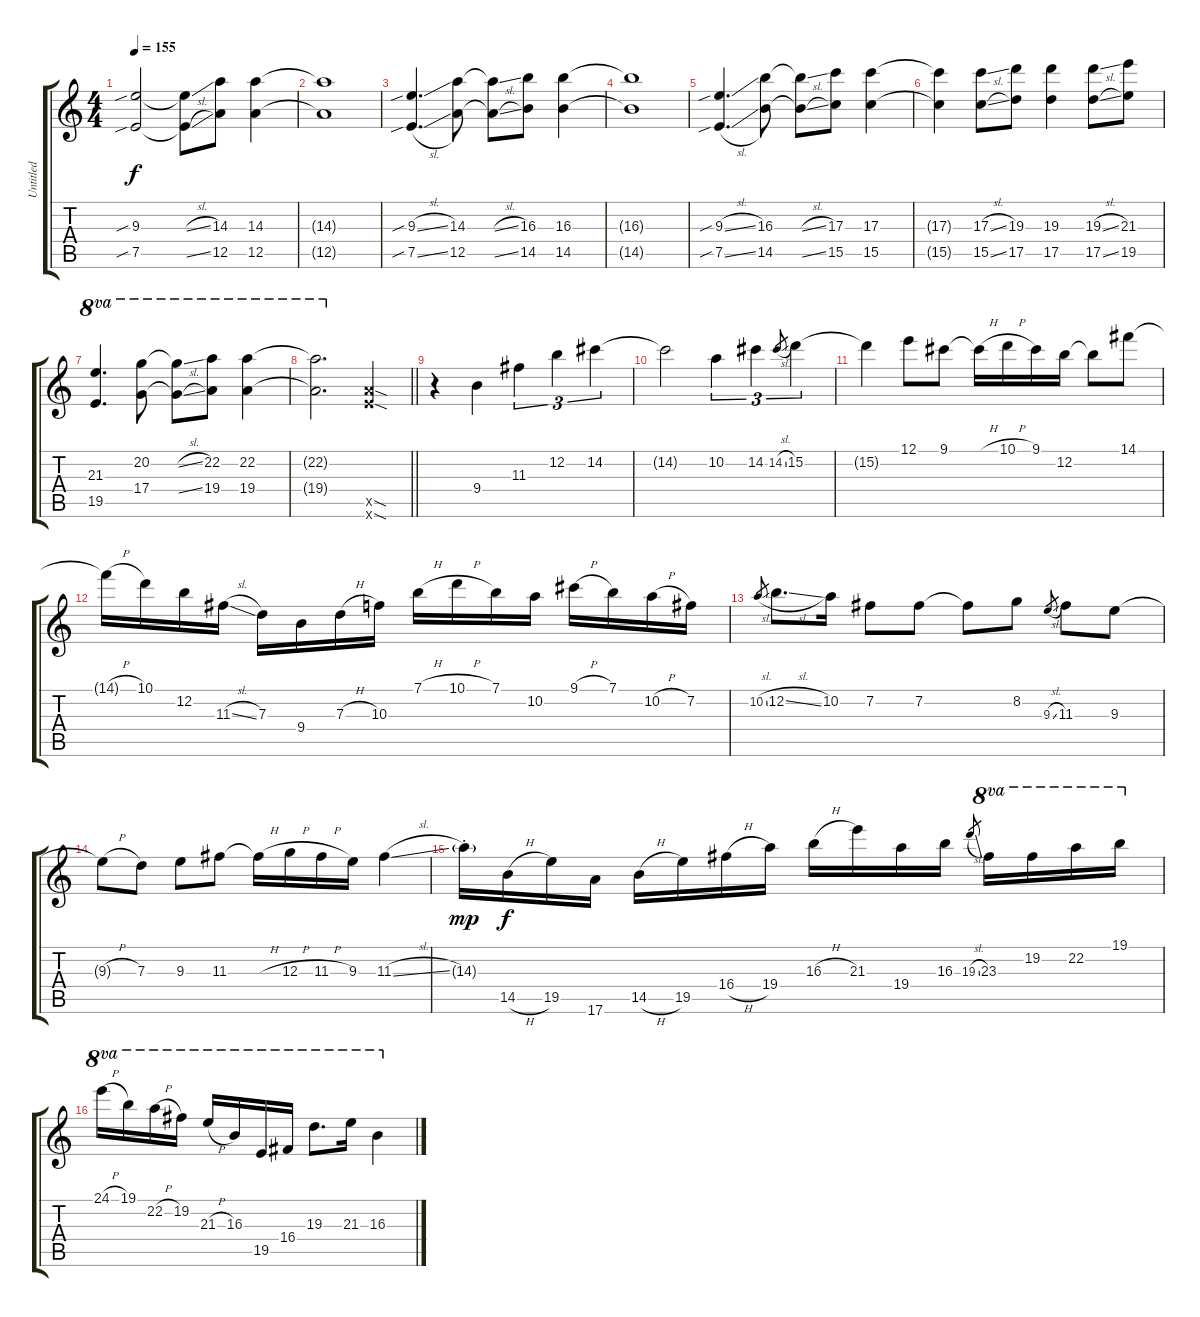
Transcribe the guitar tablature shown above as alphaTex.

\track ("Untitled" "Untitled") {instrument overdrivenguitar}
\staff {score tabs}
\tuning (E4 B3 G3 D3 A2 E2) {hide}
\ts (4 4)
\tempo 155
\clef g2
\ks c
(9.3{sib} 7.5{sib}).2{dy f instrument overdrivenguitar} (9.3{sl t} 7.5{sl t}).8 (14.3 12.5).8 (14.3 12.5).4 |
(14.3{t} 12.5{t}).1 |
(9.3{sib sl} 7.5{sib sl}).4{d} (14.3 12.5).8 (14.3{sl t} 12.5{sl t}).8 (16.3 14.5).8 (16.3 14.5).4 |
(16.3{t} 14.5{t}).1 |
(9.3{sib sl} 7.5{sib sl}).4{d} (16.3 14.5).8 (16.3{sl t} 14.5{sl t}).8 (17.3 15.5).8 (17.3 15.5).4 |
(17.3{t} 15.5{t}).4 (17.3{sl} 15.5{sl}).8 (19.3 17.5).8 (19.3 17.5).4 (19.3{sl} 17.5{sl}).8 (21.3 19.5).8 |
(21.3 19.5).4{d ot 8va} (20.2 17.4).8{ot 8va} (20.2{sl t} 17.4{sl t}).8{ot 8va} (22.2 19.4).8{ot 8va} (22.2 19.4).4{ot 8va} |
\barLineRight lightlight
(22.2{t} 19.4{t}).2{d ot 8va} (12.5{sod x} 12.6{sod x}).4 |
r.4 9.4.4 11.3.4{tu (3 2)} 12.2.4{tu (3 2)} 14.2.4{tu (3 2)} |
14.2{t}.2 10.2.4{tu (3 2)} 14.2.4{tu (3 2)} 14.2{sl}.8{gr} 15.2.4{tu (3 2)} |
15.2{t}.4 12.1.8 9.1.8 9.1{h t}.16 10.1{h}.16 9.1.16 12.2.16 12.2{t}.8 14.1.8 |
14.1{h t}.16 10.1.16 12.2.16 11.3{sl}.16 7.3.16 9.4.16 7.3{h}.16 10.3.16 7.1{h}.16 10.1{h}.16 7.1.16 10.2.16 9.1{h}.16 7.1.16 10.2{h}.16 7.2.16 |
10.2{sl}.8{gr} 12.2{sl}.8{d} 10.2.16 7.2.8 7.2.8 7.2{t}.8 8.2.8 9.3{sl}.8{gr} 11.3.8 9.3.8 |
9.3{h t}.8 7.3.8 9.3.8 11.3.8 11.3{h t}.16 12.3{h}.16 11.3{h}.16 9.3.16 11.3{sl}.4 |
14.3{g st}.16{dy mp} 14.5{h}.16{dy f} 19.5.16 17.6.16 14.5{h}.16 19.5.16 16.4{h}.16 19.4.16 16.3{h}.16 21.3.16 19.4.16 16.3.16 19.3{sl}.8{gr} 23.3.16{ot 8va} 19.2.16{ot 8va} 22.2.16{ot 8va} 19.1.16{ot 8va} |
24.1{h}.16{ot 8va} 19.1.16{ot 8va} 22.2{h}.16{ot 8va} 19.2.16{ot 8va} 21.3{h}.16{ot 8va} 16.3.16{ot 8va} 19.5.16{ot 8va} 16.4.16{ot 8va} 19.3.8{d ot 8va} 21.3.16{ot 8va} 16.3.4{ot 8va}
